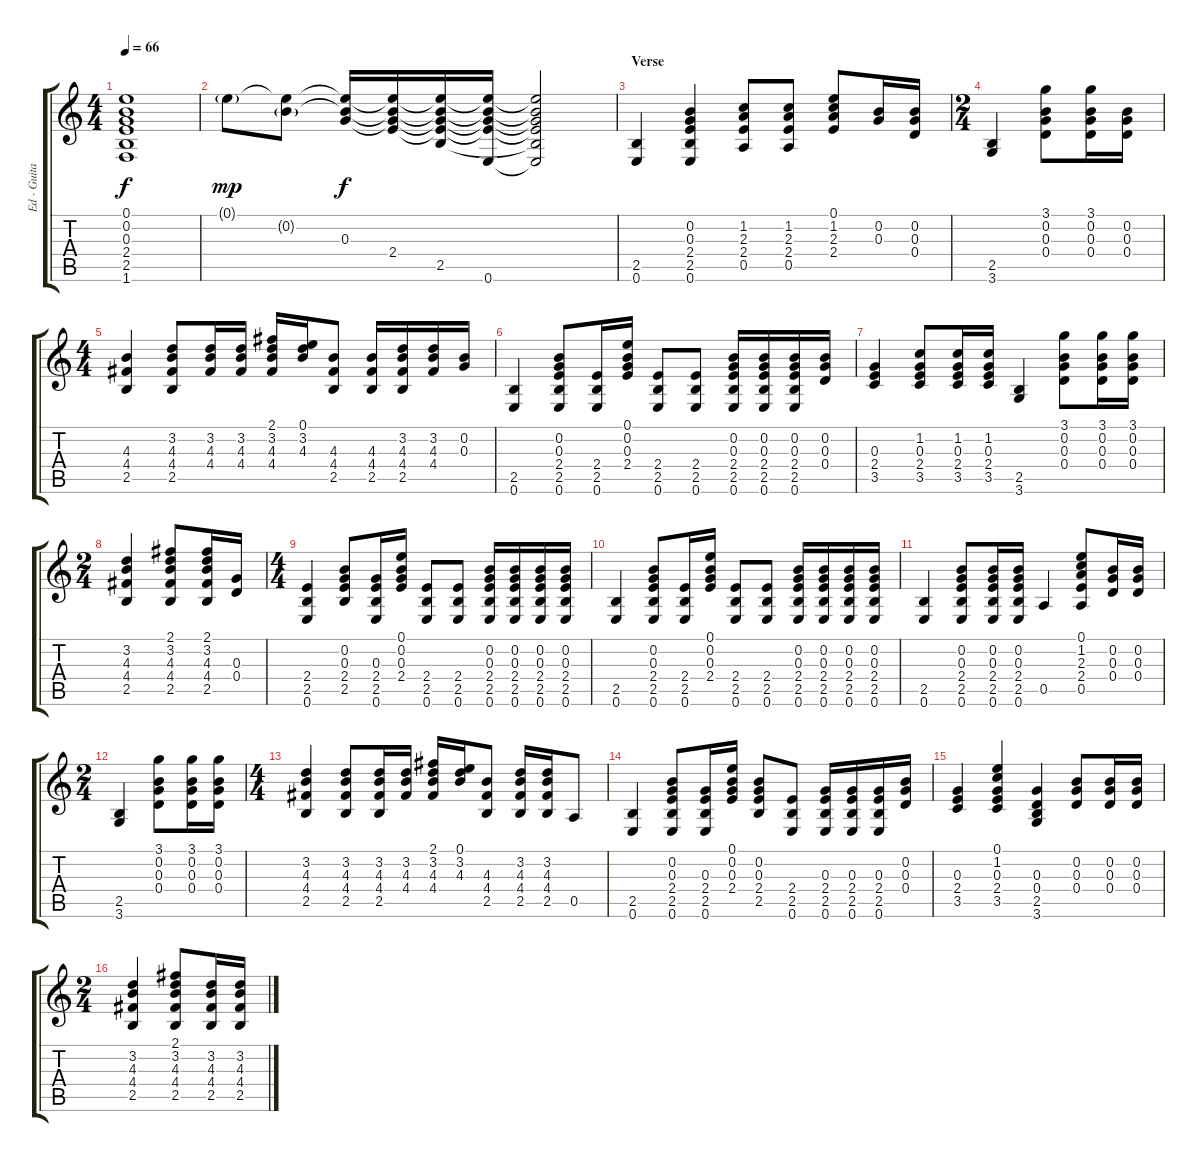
\track ("Ed - Guitar" "Ed - Guita") {instrument electricguitarjazz}
\staff {score tabs}
\tuning (E4 B3 G3 D3 A2 E2) {hide}
\ts (4 4)
\tempo 66
\clef g2
\ks c
(0.1{t} 0.2{t} 0.3{t} 2.4{t} 2.5{t} 1.6{t}).1{dy f} |
0.1{g}.8{dy mp} (0.1{t} 0.2{g}).8 (0.1{t} 0.2{t} 0.3).16{dy f} (0.1{t} 0.2{t} 0.3{t} 2.4).16 (0.1{t} 0.2{t} 0.3{t} 2.4{t} 2.5).16 (0.1{t} 0.2{t} 0.3{t} 2.4{t} 0.6).16 (0.1{t} 0.2{t} 0.3{t} 2.4{t} 2.5{t} 0.6{t}).2 |
\section ("" "Verse")
(2.5 0.6).4 (0.2 0.3 2.4 2.5 0.6).4 (1.2 2.3 2.4 0.5).8 (1.2 2.3 2.4 0.5).8 (0.1 1.2 2.3 2.4).8 (0.2 0.3).16 (0.2 0.3 0.4).16 |
\ts (2 4)
(2.5 3.6).4 (3.1 0.2 0.3 0.4).8 (3.1 0.2 0.3 0.4).16 (0.2 0.3 0.4).16 |
\ts (4 4)
(4.3 4.4 2.5).4 (3.2 4.3 4.4 2.5).8 (3.2 4.3 4.4).16 (3.2 4.3 4.4).16 (2.1 3.2 4.3 4.4).16 (0.1 3.2 4.3).16 (4.3 4.4 2.5).8 (4.3 4.4 2.5).16 (3.2 4.3 4.4 2.5).16 (3.2 4.3 4.4).16 (0.2 0.3).16 |
(2.5 0.6).4 (0.2 0.3 2.4 2.5 0.6).8 (2.4 2.5 0.6).16 (0.1 0.2 0.3 2.4).16 (2.4 2.5 0.6).8 (2.4 2.5 0.6).8 (0.2 0.3 2.4 2.5 0.6).16 (0.2 0.3 2.4 2.5 0.6).16 (0.2 0.3 2.4 2.5 0.6).16 (0.2 0.3 0.4).16 |
(0.3 2.4 3.5).4 (1.2 0.3 2.4 3.5).8 (1.2 0.3 2.4 3.5).16 (1.2 0.3 2.4 3.5).16 (2.5 3.6).4 (3.1 0.2 0.3 0.4).8 (3.1 0.2 0.3 0.4).16 (3.1 0.2 0.3 0.4).16 |
\ts (2 4)
(3.2 4.3 4.4 2.5).4 (2.1 3.2 4.3 4.4 2.5).8 (2.1 3.2 4.3 4.4 2.5).16 (0.3 0.4).16 |
\ts (4 4)
(2.4 2.5 0.6).4 (0.2 0.3 2.4 2.5).8 (0.3 2.4 2.5 0.6).16 (0.1 0.2 0.3 2.4).16 (2.4 2.5 0.6).8 (2.4 2.5 0.6).8 (0.2 0.3 2.4 2.5 0.6).16 (0.2 0.3 2.4 2.5 0.6).16 (0.2 0.3 2.4 2.5 0.6).16 (0.2 0.3 2.4 2.5 0.6).16 |
(2.5 0.6).4 (0.2 0.3 2.4 2.5 0.6).8 (2.4 2.5 0.6).16 (0.1 0.2 0.3 2.4).16 (2.4 2.5 0.6).8 (2.4 2.5 0.6).8 (0.2 0.3 2.4 2.5 0.6).16 (0.2 0.3 2.4 2.5 0.6).16 (0.2 0.3 2.4 2.5 0.6).16 (0.2 0.3 2.4 2.5 0.6).16 |
(2.5 0.6).4 (0.2 0.3 2.4 2.5 0.6).8 (0.2 0.3 2.4 2.5 0.6).16 (0.2 0.3 2.4 2.5 0.6).16 0.5.4 (0.1 1.2 2.3 2.4 0.5).8 (0.2 0.3 0.4).16 (0.2 0.3 0.4).16 |
\ts (2 4)
(2.5 3.6).4 (3.1 0.2 0.3 0.4).8 (3.1 0.2 0.3 0.4).16 (3.1 0.2 0.3 0.4).16 |
\ts (4 4)
(3.2 4.3 4.4 2.5).4 (3.2 4.3 4.4 2.5).8 (3.2 4.3 4.4 2.5).16 (3.2 4.3 4.4).16 (2.1 3.2 4.3 4.4).16 (0.1 3.2 4.3).16 (4.3 4.4 2.5).8 (3.2 4.3 4.4 2.5).16 (3.2 4.3 4.4 2.5).16 0.5.8 |
(2.5 0.6).4 (0.2 0.3 2.4 2.5 0.6).8 (0.3 2.4 2.5 0.6).16 (0.1 0.2 0.3 2.4).16 (0.2 0.3 2.4 2.5).8 (2.4 2.5 0.6).8 (0.3 2.4 2.5 0.6).16 (0.3 2.4 2.5 0.6).16 (0.3 2.4 2.5 0.6).16 (0.2 0.3 0.4).16 |
(0.3 2.4 3.5).4 (0.1 1.2 0.3 2.4 3.5).4 (0.3 0.4 2.5 3.6).4 (0.2 0.3 0.4).8 (0.2 0.3 0.4).16 (0.2 0.3 0.4).16 |
\ts (2 4)
(3.2 4.3 4.4 2.5).4 (2.1 3.2 4.3 4.4 2.5).8 (3.2 4.3 4.4 2.5).16 (3.2 4.3 4.4 2.5).16
